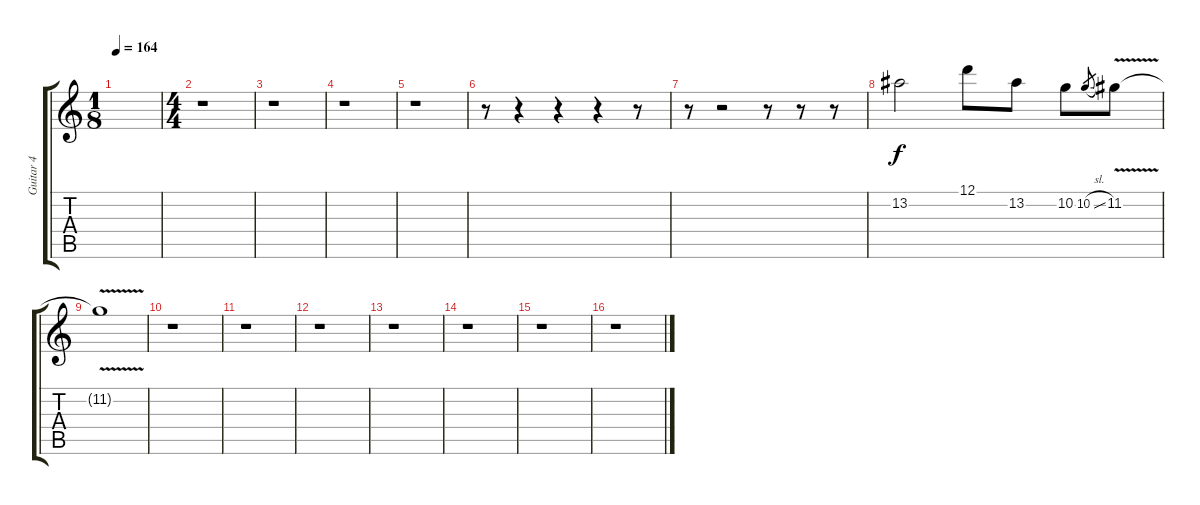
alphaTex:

\track ("Guitar 4" "Guitar 4") {instrument distortionguitar}
\staff {score tabs}
\tuning (D4 A3 F3 C3 G2 C2) {hide}
\ts (1 8)
\tempo 164
\clef g2
\ks c
|
\ts (4 4)
r.1 |
r.1 |
r.1 |
r.1 |
r.8 r.4 r.4 r.4 r.8 |
r.8 r.2 r.8 r.8 r.8 |
13.2.2 12.1.8 13.2.8 10.2.8 10.2{sl}.8{gr} 11.2{v}.8 |
11.2{t}.1 |
r.1 |
r.1 |
r.1 |
r.1 |
r.1 |
r.1 |
r.1
